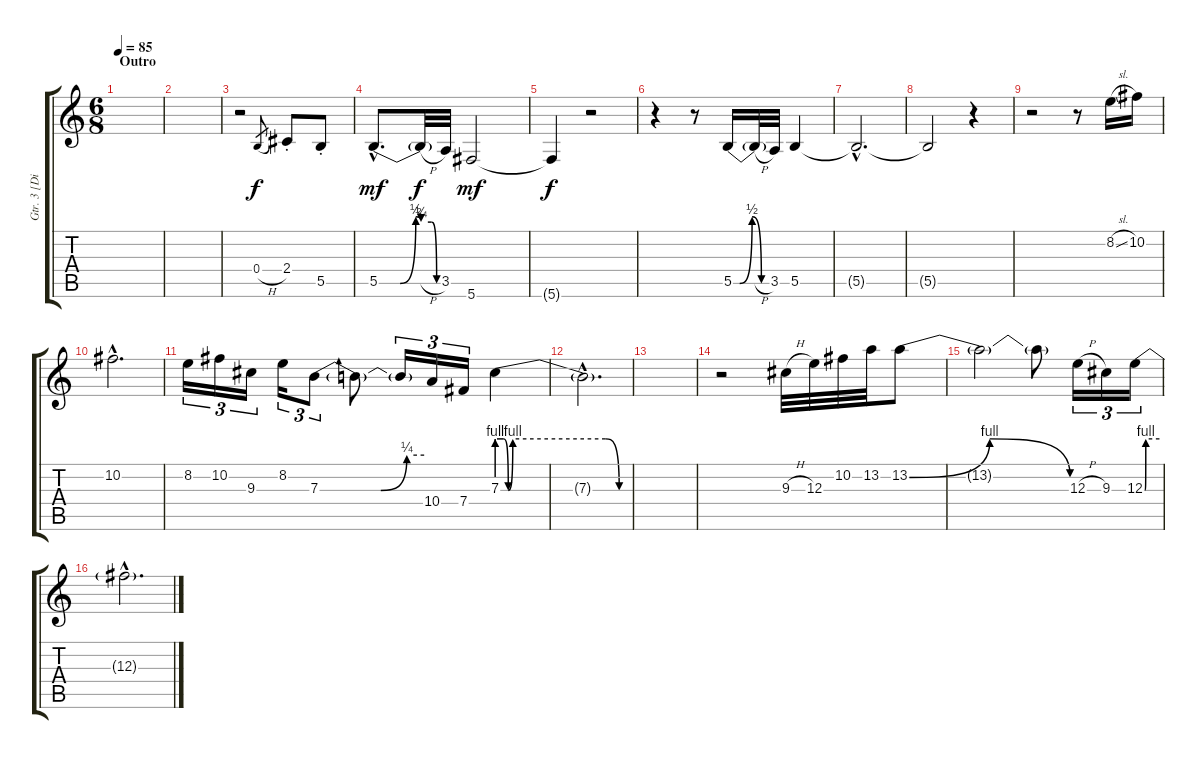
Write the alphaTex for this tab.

\track ("Gtr. 3 [Dist Elec]" "Gtr. 3 [Di") {instrument distortionguitar}
\staff {score tabs}
\tuning (Db4 Ab3 E3 B2 Gb2 Db2) {hide}
\ts (6 8)
\section ("" "Outro")
\tempo 85
\clef g2
\ks c
|
|
r.2 0.4{h}.8{gr dy f} 2.4{st}.8 5.5{st}.8 |
5.5{be (custom 0 0 20 0 35 2 40 1 50 1 55 0 60 0) hac}.8{d dy mf} 5.5{h t}.32{dy f} 3.5.32 5.6.2{dy mf} |
5.6{t}.4{dy f} r.2 |
r.4 r.8 5.5{be (custom 0 0 10 0 30 2 45 0 60 0)}.16 5.5{h t}.32 3.5.32 5.5.4 |
5.5{hac t}.2{d} |
5.5{t}.2 r.4 |
r.2 r.8 8.2{sl}.16 10.2.16 |
10.2{hac}.2{d} |
8.2.16{tu (3 2)} 10.2.16{tu (3 2)} 9.3.16{tu (3 2)} 8.2.16{tu (3 2)} 7.3{be (custom 0 0 35 0 50 1 60 1)}.8{tu (3 2)} 7.3{t}.8 7.3{t}.16{tu (3 2)} 10.4.16{tu (3 2)} 7.4.16{tu (3 2)} 7.3{be (custom 0 4 3 4 5 0 7 4 48 4 54 0 60 0)}.4 |
7.3{hac t}.2{d} |
|
r.2 9.3{h}.32 12.3.32 10.2.32 13.2.32 13.2{be (bendrelease 0 0 7 4 55 4 60 0)}.8 |
13.2{t}.2 13.2{t}.8 12.3{h}.16{tu (3 2)} 9.3.16{tu (3 2)} 12.3{be (custom 0 0 3 0 5 4 60 4)}.16{tu (3 2)} |
12.3{hac t}.2{d}
